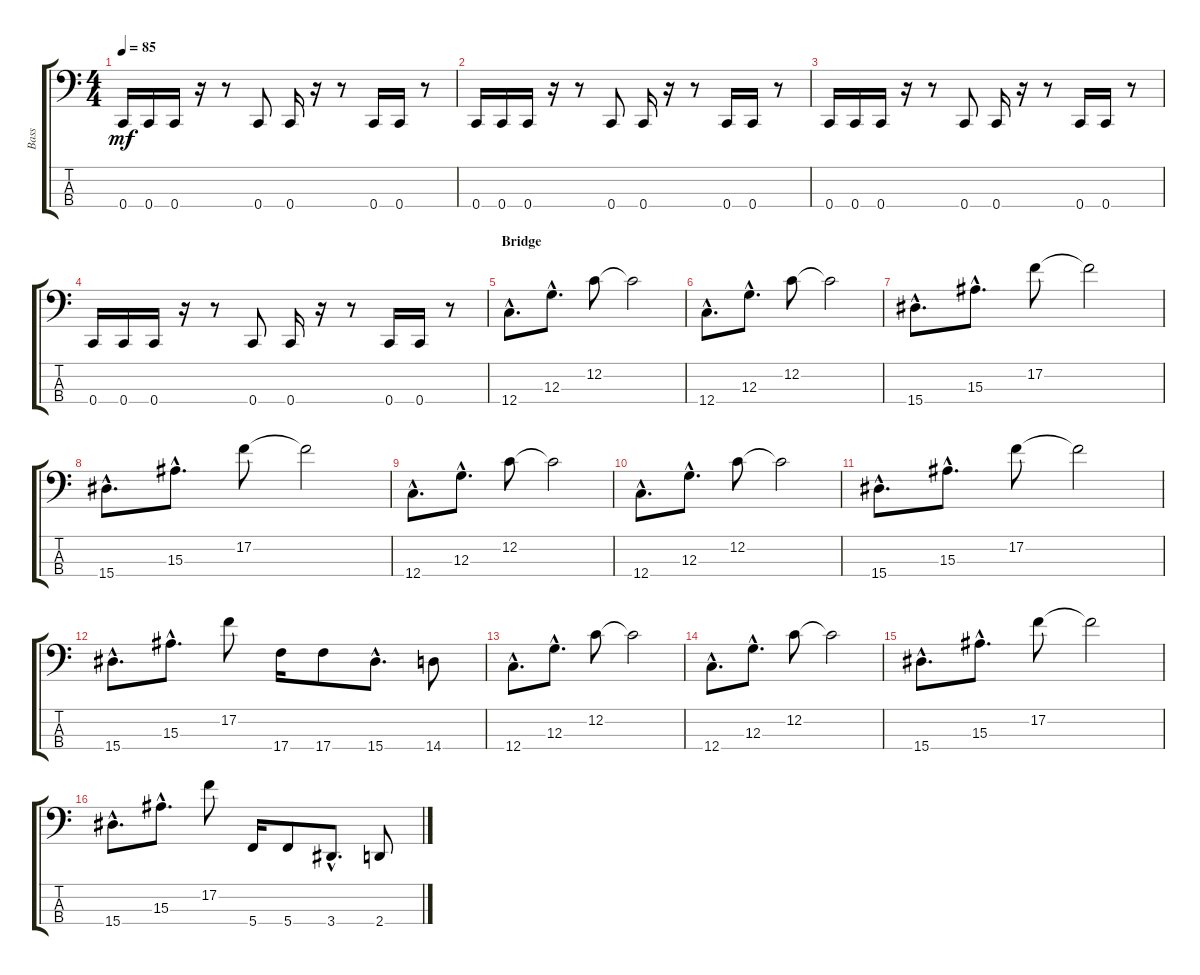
\track ("Bass" "Bass") {instrument electricbassfinger}
\staff {score tabs}
\tuning (F2 C2 G1 C1) {hide}
\ts (4 4)
\tempo 85
\clef f4
\ks c
0.4.16{dy mf} 0.4.16 0.4.16 r.16 r.8 0.4.8 0.4.16 r.16 r.8 0.4.16 0.4.16 r.8 |
0.4.16 0.4.16 0.4.16 r.16 r.8 0.4.8 0.4.16 r.16 r.8 0.4.16 0.4.16 r.8 |
0.4.16 0.4.16 0.4.16 r.16 r.8 0.4.8 0.4.16 r.16 r.8 0.4.16 0.4.16 r.8 |
0.4.16 0.4.16 0.4.16 r.16 r.8 0.4.8 0.4.16 r.16 r.8 0.4.16 0.4.16 r.8 |
\section ("" "Bridge")
12.4{hac}.8{d} 12.3{hac}.8{d} 12.2.8 12.2{t}.2 |
12.4{hac}.8{d} 12.3{hac}.8{d} 12.2.8 12.2{t}.2 |
15.4{hac}.8{d} 15.3{hac}.8{d} 17.2.8 17.2{t}.2 |
15.4{hac}.8{d} 15.3{hac}.8{d} 17.2.8 17.2{t}.2 |
12.4{hac}.8{d} 12.3{hac}.8{d} 12.2.8 12.2{t}.2 |
12.4{hac}.8{d} 12.3{hac}.8{d} 12.2.8 12.2{t}.2 |
15.4{hac}.8{d} 15.3{hac}.8{d} 17.2.8 17.2{t}.2 |
15.4{hac}.8{d} 15.3{hac}.8{d} 17.2.8 17.4.16 17.4.8 15.4{hac}.8{d} 14.4.8 |
12.4{hac}.8{d} 12.3{hac}.8{d} 12.2.8 12.2{t}.2 |
12.4{hac}.8{d} 12.3{hac}.8{d} 12.2.8 12.2{t}.2 |
15.4{hac}.8{d} 15.3{hac}.8{d} 17.2.8 17.2{t}.2 |
15.4{hac}.8{d} 15.3{hac}.8{d} 17.2.8 5.4.16 5.4.8 3.4{hac}.8{d} 2.4.8
